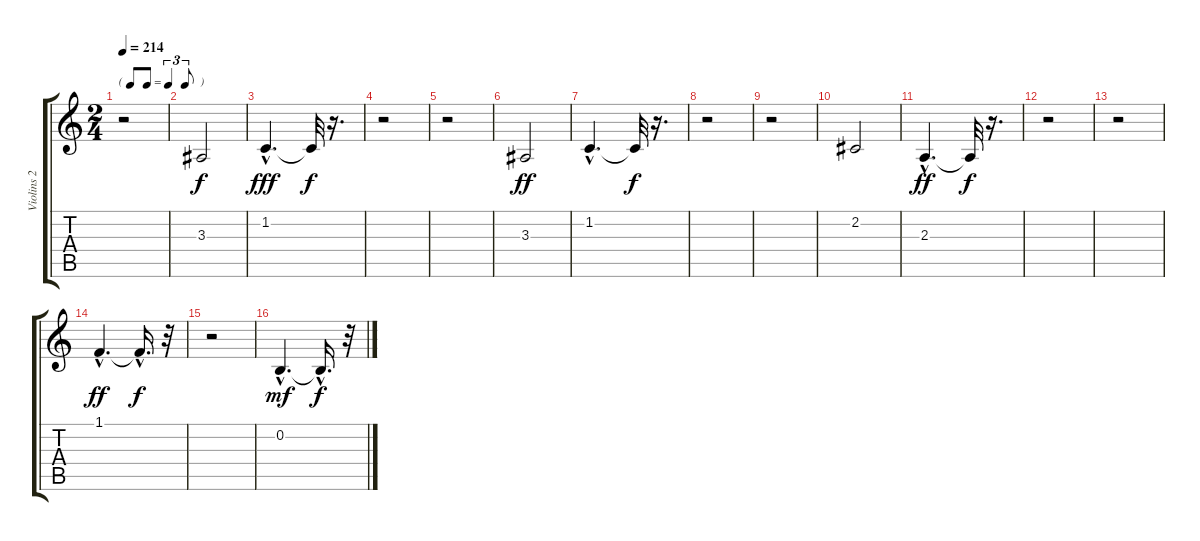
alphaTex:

\track ("Violins 2" "Violins 2") {instrument stringensemble1}
\staff {score tabs}
\tuning (E4 B3 G3 D3 A2 E2) {hide}
\ts (2 4)
\tf triplet8th
\tempo 214
\clef g2
\ks c
r.2{dy ff} |
3.3.2{dy f} |
1.2{hac}.4{d dy fff} 1.2{t}.32{dy f} r.16{d} |
r.2 |
r.2 |
3.3.2{dy ff} |
1.2{hac}.4{d} 1.2{t}.32{dy f} r.16{d} |
r.2 |
r.2 |
2.2.2 |
2.3{hac}.4{d dy ff} 2.3{t}.32{dy f} r.16{d} |
r.2 |
r.2 |
1.1{hac}.4{d dy ff} 1.1{hac t}.16{d dy f} r.32 |
r.2 |
0.2{hac}.4{d dy mf} 0.2{hac t}.16{d dy f} r.32
